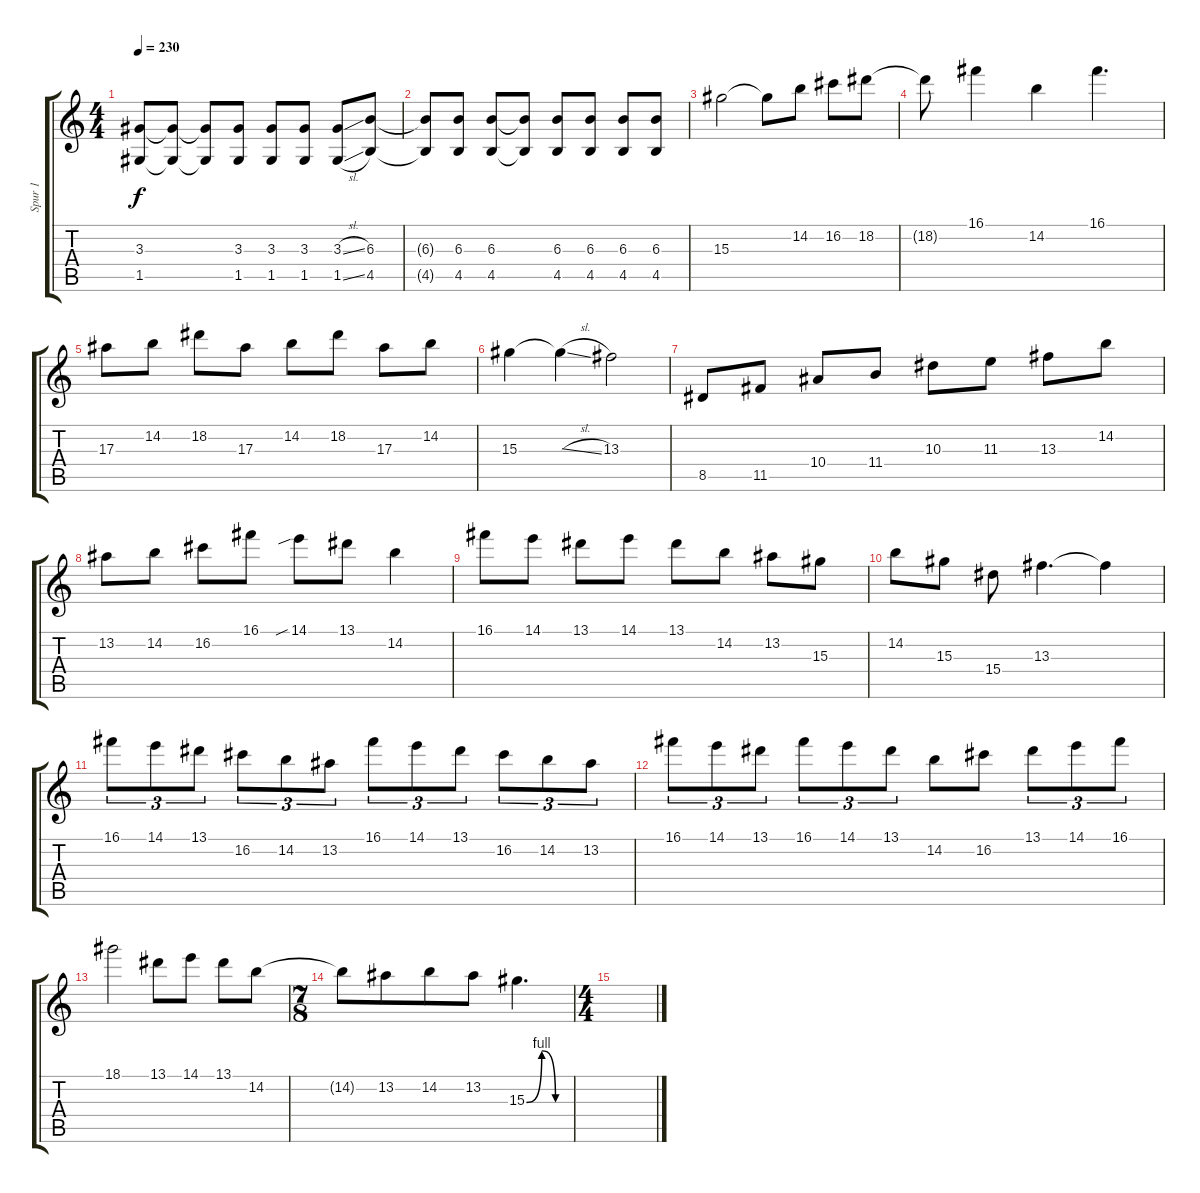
\track ("Spur 1" "Spur 1") {instrument distortionguitar}
\staff {score tabs}
\tuning (D4 A3 F3 C3 G2 C2) {hide}
\ts (4 4)
\tempo 230
\clef g2
\ks c
(3.3 1.5).8{dy f} (3.3{t} 1.5{t}).8 (3.3{t} 1.5{t}).8 (3.3 1.5).8 (3.3 1.5).8 (3.3 1.5).8 (3.3{sl} 1.5{sl}).8 (6.3 4.5).8 |
(6.3{t} 4.5{t}).8 (6.3 4.5).8 (6.3 4.5).8 (6.3{t} 4.5{t}).8 (6.3 4.5).8 (6.3 4.5).8 (6.3 4.5).8 (6.3 4.5).8 |
15.3.2{volume 14} 15.3{t}.8 14.2.8 16.2.8 18.2.8 |
18.2{t}.8 16.1.4 14.2.4 16.1.4{d} |
17.3.8 14.2.8 18.2.8 17.3.8 14.2.8 18.2.8 17.3.8 14.2.8 |
15.3.4 15.3{sl t}.4 13.3.2 |
8.5.8 11.5.8 10.4.8 11.4.8 10.3.8 11.3.8 13.3.8 14.2.8 |
13.2.8 14.2.8 16.2.8 16.1.8 14.1{sib}.8 13.1.8 14.2.4 |
16.1.8 14.1.8 13.1.8 14.1.8 13.1.8 14.2.8 13.2.8 15.3.8 |
14.2.8 15.3.8 15.4.8 13.3.4{d} 13.3{t}.4 |
16.1.8{tu (3 2)} 14.1.8{tu (3 2)} 13.1.8{tu (3 2)} 16.2.8{tu (3 2)} 14.2.8{tu (3 2)} 13.2.8{tu (3 2)} 16.1.8{tu (3 2)} 14.1.8{tu (3 2)} 13.1.8{tu (3 2)} 16.2.8{tu (3 2)} 14.2.8{tu (3 2)} 13.2.8{tu (3 2)} |
16.1.8{tu (3 2)} 14.1.8{tu (3 2)} 13.1.8{tu (3 2)} 16.1.8{tu (3 2)} 14.1.8{tu (3 2)} 13.1.8{tu (3 2)} 14.2.8 16.2.8 13.1.8{tu (3 2)} 14.1.8{tu (3 2)} 16.1.8{tu (3 2)} |
18.1.2 13.1.8 14.1.8 13.1.8 14.2.8 |
\ts (7 8)
14.2{t}.8 13.2.8 14.2.8 13.2.8 15.3{be (custom 0 0 21 4 40 0 60 0)}.4{d} |
\ts (4 4)
